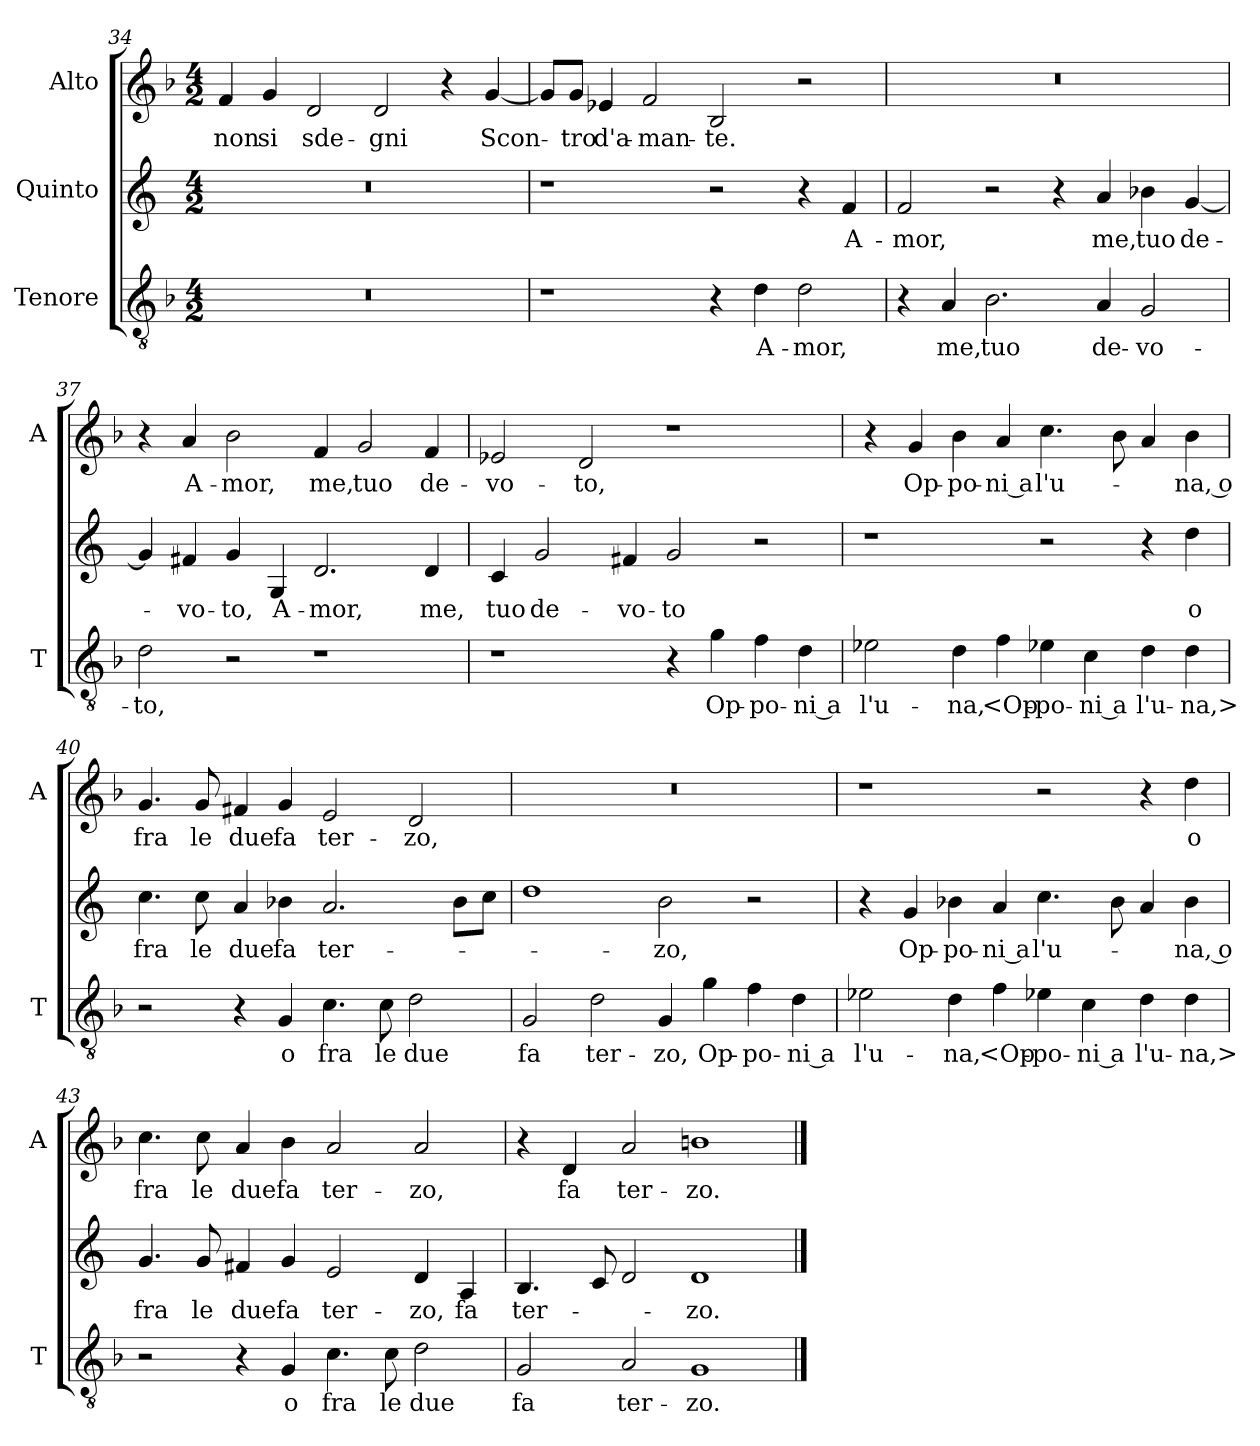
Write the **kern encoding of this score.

**kern	**text	**kern	**text	**kern	**text
*part3	*part3	*part2	*part2	*part1	*part1
*staff3	*staff3	*staff2	*staff2	*staff1	*staff1
*I"Tenore	*	*I"Quinto	*	*I"Alto	*
*I'T	*	*	*	*I'A	*
*clefGv2	*	*clefG2	*	*clefG2	*
*k[b-]	*	*	*	*k[b-]	*
*M4/2	*	*M4/2	*	*M4/2	*
=34	=34	=34	=34	=34	=34
0r	.	0r	.	4f	non
.	.	.	.	4g	si
.	.	.	.	2d	sde-
.	.	.	.	2d	-gni
.	.	.	.	4r	.
.	.	.	.	[4g	Scon-
=35	=35	=35	=35	=35	=35
1r	.	1r	.	8g/L]	.
.	.	.	.	8g/J	-tro
.	.	.	.	4e-X	d'a-
.	.	.	.	2f	-man-
4r	.	2r	.	2B-	-te.
4d	A-	.	.	.	.
2d	-mor,	4r	.	2r	.
.	.	4f	A-	.	.
=36	=36	=36	=36	=36	=36
4r	.	2f	-mor,	0r	.
4A	me,	.	.	.	.
2.B-	tuo	2r	.	.	.
.	.	4r	.	.	.
4A	de-	4a	me,	.	.
2G	-vo-	4b-X	tuo	.	.
.	.	[4g	de-	.	.
=37	=37	=37	=37	=37	=37
2d	-to,	4g]	.	4r	.
.	.	4f#X	-vo-	4a	A-
2r	.	4g	-to,	2b-	-mor,
.	.	4G	A-	.	.
1r	.	2.d	-mor,	4f	me,
.	.	.	.	2g	tuo
.	.	4d	me,	4f	de-
=38	=38	=38	=38	=38	=38
1r	.	4c	tuo	2e-X	-vo-
.	.	2g	de-	.	.
.	.	.	.	2d	-to,
.	.	4f#X	-vo-	.	.
4r	.	2g	-to	1r	.
4g	Op-	.	.	.	.
4f	-po-	2r	.	.	.
4d	-ni a	.	.	.	.
=39	=39	=39	=39	=39	=39
2e-X	l'u-	1r	.	4r	.
.	.	.	.	4g	Op-
4d	-na,	.	.	4b-	-po-
4f	<Op-	.	.	4a	-ni a
4e-X	-po-	2r	.	4.cc	l'u-
4c	-ni a	.	.	.	.
.	.	.	.	8b-	.
4d	l'u-	4r	.	4a	.
4d	-na,>	4dd	o	4b-	-na, o
=40	=40	=40	=40	=40	=40
2r	.	4.cc	fra	4.g	fra
.	.	8cc	le	8g	le
4r	.	4a	due	4f#X	due
4G	o	4b-X	fa	4g	fa
4.c	fra	2.a	ter-	2e	ter-
8c	le	.	.	.	.
2d	due	.	.	2d	-zo,
.	.	8b-L	.	.	.
.	.	8ccJ	.	.	.
=41	=41	=41	=41	=41	=41
2G	fa	1dd	.	0r	.
2d	ter-	.	.	.	.
4G	-zo,	2b	-zo,	.	.
4g	Op-	.	.	.	.
4f	-po-	2r	.	.	.
4d	-ni a	.	.	.	.
=42	=42	=42	=42	=42	=42
2e-X	l'u-	4r	.	1r	.
.	.	4g	Op-	.	.
4d	-na,	4b-X	-po-	.	.
4f	<Op-	4a	-ni a	.	.
4e-X	-po-	4.cc	l'u-	2r	.
4c	-ni a	.	.	.	.
.	.	8b-	.	.	.
4d	l'u-	4a	.	4r	.
4d	-na,>	4b-	-na, o	4dd	o
=43	=43	=43	=43	=43	=43
2r	.	4.g	fra	4.cc	fra
.	.	8g	le	8cc	le
4r	.	4f#X	due	4a	due
4G	o	4g	fa	4b-	fa
4.c	fra	2e	ter-	2a	ter-
8c	le	.	.	.	.
2d	due	4d	-zo,	2a	-zo,
.	.	4A	fa	.	.
=44	=44	=44	=44	=44	=44
2G	fa	4.B	ter-	4r	.
.	.	.	.	4d	fa
.	.	8c	.	.	.
2A	ter-	2d	.	2a	ter-
1G	-zo.	1d	-zo.	1bn	-zo.
==	==	==	==	==	==
*-	*-	*-	*-	*-	*-
